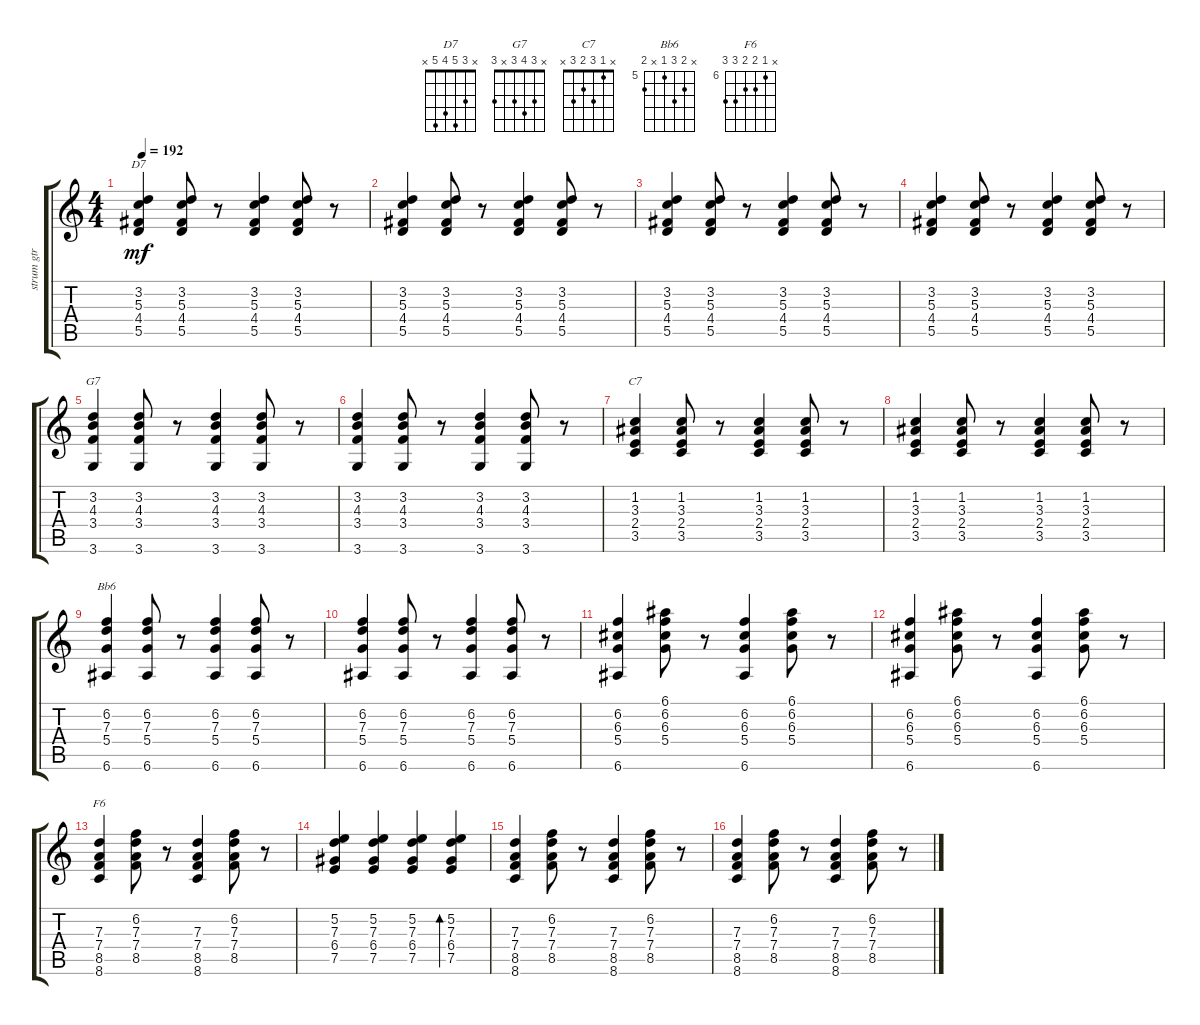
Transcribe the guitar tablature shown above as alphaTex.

\track ("strum gtr" "strum gtr") {instrument acousticguitarnylon}
\staff {score tabs}
\tuning (E4 B3 G3 D3 A2 E2) {hide}
\chord ("D7" x 3 5 4 5 x)
\chord ("G7" x 3 4 3 x 3)
\chord ("C7" x 1 3 2 3 x)
\chord ("Bb6" x 6 7 5 x 6) {firstfret 5}
\chord ("F6" x 6 7 7 8 8) {firstfret 6}
\ts (4 4)
\tempo 192
\clef g2
\ks c
(3.2 5.3 4.4 5.5).4{ch "D7" dy mf} (3.2 5.3 4.4 5.5).8 r.8 (3.2 5.3 4.4 5.5).4 (3.2 5.3 4.4 5.5).8 r.8 |
(3.2 5.3 4.4 5.5).4 (3.2 5.3 4.4 5.5).8 r.8 (3.2 5.3 4.4 5.5).4 (3.2 5.3 4.4 5.5).8 r.8 |
(3.2 5.3 4.4 5.5).4 (3.2 5.3 4.4 5.5).8 r.8 (3.2 5.3 4.4 5.5).4 (3.2 5.3 4.4 5.5).8 r.8 |
(3.2 5.3 4.4 5.5).4 (3.2 5.3 4.4 5.5).8 r.8 (3.2 5.3 4.4 5.5).4 (3.2 5.3 4.4 5.5).8 r.8 |
(3.2 4.3 3.4 3.6).4{ch "G7"} (3.2 4.3 3.4 3.6).8 r.8 (3.2 4.3 3.4 3.6).4 (3.2 4.3 3.4 3.6).8 r.8 |
(3.2 4.3 3.4 3.6).4 (3.2 4.3 3.4 3.6).8 r.8 (3.2 4.3 3.4 3.6).4 (3.2 4.3 3.4 3.6).8 r.8 |
(1.2 3.3 2.4 3.5).4{ch "C7"} (1.2 3.3 2.4 3.5).8 r.8 (1.2 3.3 2.4 3.5).4 (1.2 3.3 2.4 3.5).8 r.8 |
(1.2 3.3 2.4 3.5).4 (1.2 3.3 2.4 3.5).8 r.8 (1.2 3.3 2.4 3.5).4 (1.2 3.3 2.4 3.5).8 r.8 |
(6.2 7.3 5.4 6.6).4{ch "Bb6"} (6.2 7.3 5.4 6.6).8 r.8 (6.2 7.3 5.4 6.6).4 (6.2 7.3 5.4 6.6).8 r.8 |
(6.2 7.3 5.4 6.6).4 (6.2 7.3 5.4 6.6).8 r.8 (6.2 7.3 5.4 6.6).4 (6.2 7.3 5.4 6.6).8 r.8 |
(6.2 6.3 5.4 6.6).4 (6.1 6.2 6.3 5.4).8 r.8 (6.2 6.3 5.4 6.6).4 (6.1 6.2 6.3 5.4).8 r.8 |
(6.2 6.3 5.4 6.6).4 (6.1 6.2 6.3 5.4).8 r.8 (6.2 6.3 5.4 6.6).4 (6.1 6.2 6.3 5.4).8 r.8 |
(7.3 7.4 8.5 8.6).4{ch "F6"} (6.2 7.3 7.4 8.5).8 r.8 (7.3 7.4 8.5 8.6).4 (6.2 7.3 7.4 8.5).8 r.8 |
(5.2 7.3 6.4 7.5).4 (5.2 7.3 6.4 7.5).4 (5.2 7.3 6.4 7.5).4 (5.2 7.3 6.4 7.5).4{bd 60} |
(7.3 7.4 8.5 8.6).4 (6.2 7.3 7.4 8.5).8 r.8 (7.3 7.4 8.5 8.6).4 (6.2 7.3 7.4 8.5).8 r.8 |
(7.3 7.4 8.5 8.6).4 (6.2 7.3 7.4 8.5).8 r.8 (7.3 7.4 8.5 8.6).4 (6.2 7.3 7.4 8.5).8 r.8
